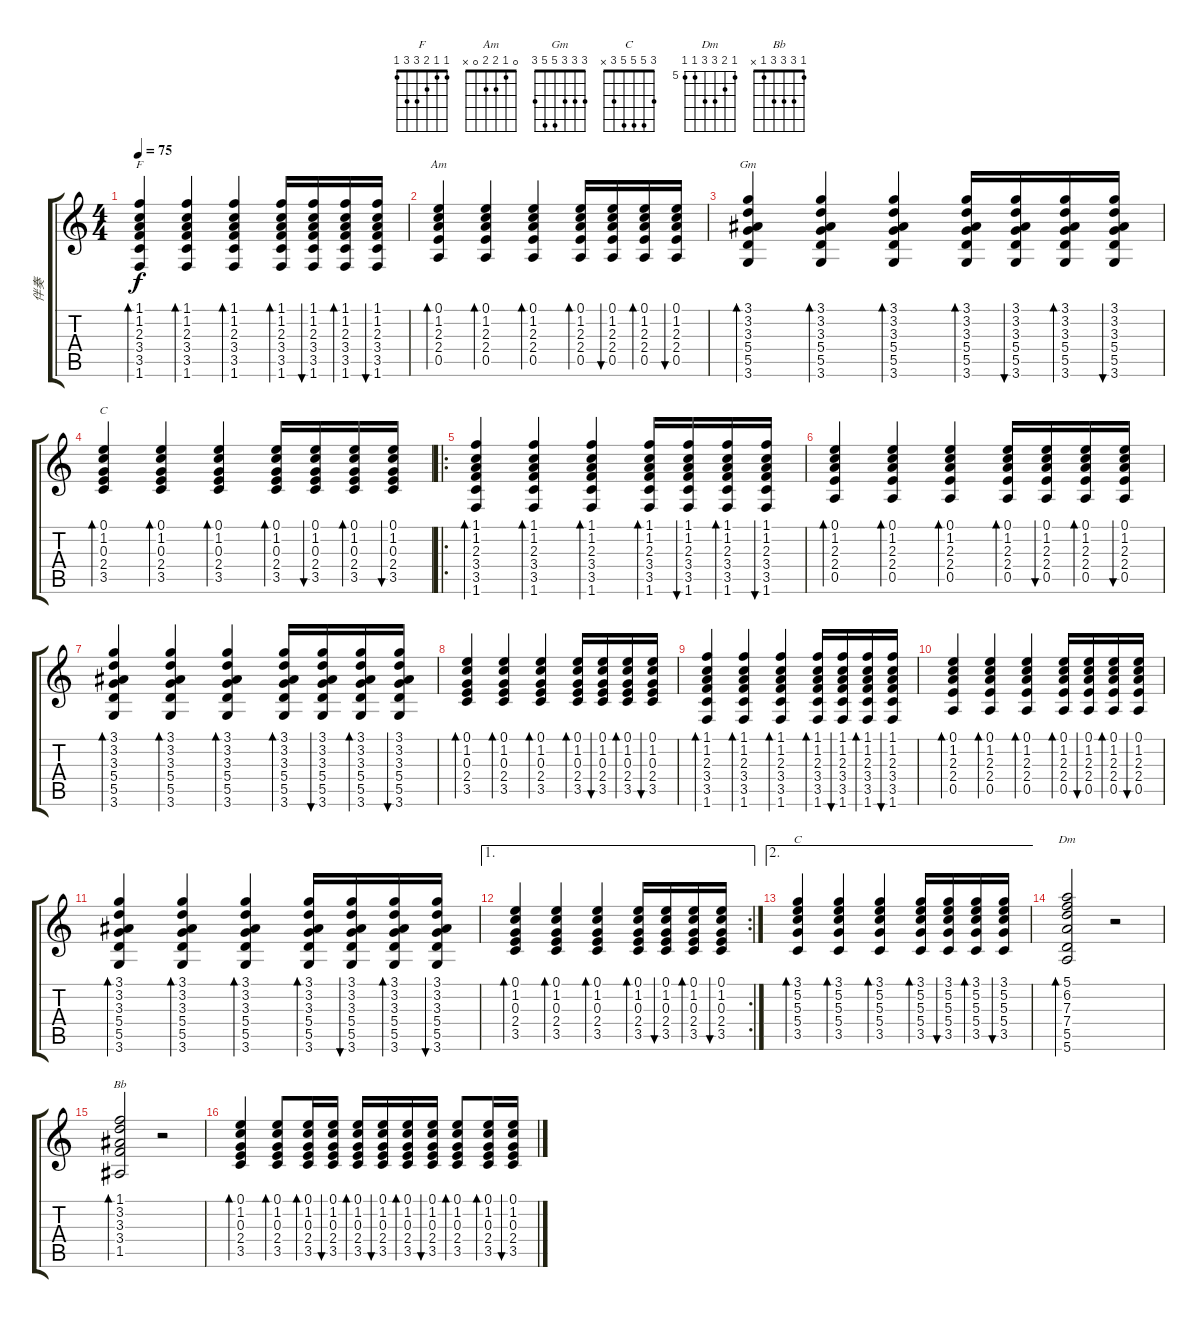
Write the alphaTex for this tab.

\track ("伴奏" "伴奏") {instrument acousticguitarsteel}
\staff {score tabs}
\tuning (E4 B3 G3 D3 A2 E2) {hide}
\chord ("F" 1 1 2 3 3 1)
\chord ("Am" 0 1 2 2 0 x)
\chord ("Gm" 3 3 3 5 5 3)
\chord ("C" 0 1 0 2 3 x)
\chord ("C" 3 5 5 5 3 x)
\chord ("Dm" 5 6 7 7 5 5) {firstfret 5}
\chord ("Bb" 1 3 3 3 1 x)
\ts (4 4)
\tempo 75
\clef g2
\ks c
(1.1 1.2 2.3 3.4 3.5 1.6).4{bd 30 ch "F" dy f instrument acousticguitarsteel} (1.1 1.2 2.3 3.4 3.5 1.6).4{bd 30} (1.1 1.2 2.3 3.4 3.5 1.6).4{bd 30} (1.1 1.2 2.3 3.4 3.5 1.6).16{bd 30} (1.1 1.2 2.3 3.4 3.5 1.6).16{bu 30} (1.1 1.2 2.3 3.4 3.5 1.6).16{bd 30} (1.1 1.2 2.3 3.4 3.5 1.6).16{bu 30} |
(0.1 1.2 2.3 2.4 0.5).4{bd 30 ch "Am"} (0.1 1.2 2.3 2.4 0.5).4{bd 30} (0.1 1.2 2.3 2.4 0.5).4{bd 30} (0.1 1.2 2.3 2.4 0.5).16{bd 30} (0.1 1.2 2.3 2.4 0.5).16{bu 30} (0.1 1.2 2.3 2.4 0.5).16{bd 30} (0.1 1.2 2.3 2.4 0.5).16{bu 30} |
(3.1 3.2 3.3 5.4 5.5 3.6).4{bd 30 ch "Gm"} (3.1 3.2 3.3 5.4 5.5 3.6).4{bd 30} (3.1 3.2 3.3 5.4 5.5 3.6).4{bd 30} (3.1 3.2 3.3 5.4 5.5 3.6).16{bd 30} (3.1 3.2 3.3 5.4 5.5 3.6).16{bu 30} (3.1 3.2 3.3 5.4 5.5 3.6).16{bd 30} (3.1 3.2 3.3 5.4 5.5 3.6).16{bu 30} |
(0.1 1.2 0.3 2.4 3.5).4{bd 30 ch "C"} (0.1 1.2 0.3 2.4 3.5).4{bd 30} (0.1 1.2 0.3 2.4 3.5).4{bd 30} (0.1 1.2 0.3 2.4 3.5).16{bd 30} (0.1 1.2 0.3 2.4 3.5).16{bu 30} (0.1 1.2 0.3 2.4 3.5).16{bd 30} (0.1 1.2 0.3 2.4 3.5).16{bu 30} |
\ro
(1.1 1.2 2.3 3.4 3.5 1.6).4{bd 30} (1.1 1.2 2.3 3.4 3.5 1.6).4{bd 30} (1.1 1.2 2.3 3.4 3.5 1.6).4{bd 30} (1.1 1.2 2.3 3.4 3.5 1.6).16{bd 30} (1.1 1.2 2.3 3.4 3.5 1.6).16{bu 30} (1.1 1.2 2.3 3.4 3.5 1.6).16{bd 30} (1.1 1.2 2.3 3.4 3.5 1.6).16{bu 30} |
(0.1 1.2 2.3 2.4 0.5).4{bd 30} (0.1 1.2 2.3 2.4 0.5).4{bd 30} (0.1 1.2 2.3 2.4 0.5).4{bd 30} (0.1 1.2 2.3 2.4 0.5).16{bd 30} (0.1 1.2 2.3 2.4 0.5).16{bu 30} (0.1 1.2 2.3 2.4 0.5).16{bd 30} (0.1 1.2 2.3 2.4 0.5).16{bu 30} |
(3.1 3.2 3.3 5.4 5.5 3.6).4{bd 30} (3.1 3.2 3.3 5.4 5.5 3.6).4{bd 30} (3.1 3.2 3.3 5.4 5.5 3.6).4{bd 30} (3.1 3.2 3.3 5.4 5.5 3.6).16{bd 30} (3.1 3.2 3.3 5.4 5.5 3.6).16{bu 30} (3.1 3.2 3.3 5.4 5.5 3.6).16{bd 30} (3.1 3.2 3.3 5.4 5.5 3.6).16{bu 30} |
(0.1 1.2 0.3 2.4 3.5).4{bd 30} (0.1 1.2 0.3 2.4 3.5).4{bd 30} (0.1 1.2 0.3 2.4 3.5).4{bd 30} (0.1 1.2 0.3 2.4 3.5).16{bd 30} (0.1 1.2 0.3 2.4 3.5).16{bu 30} (0.1 1.2 0.3 2.4 3.5).16{bd 30} (0.1 1.2 0.3 2.4 3.5).16{bu 30} |
(1.1 1.2 2.3 3.4 3.5 1.6).4{bd 30} (1.1 1.2 2.3 3.4 3.5 1.6).4{bd 30} (1.1 1.2 2.3 3.4 3.5 1.6).4{bd 30} (1.1 1.2 2.3 3.4 3.5 1.6).16{bd 30} (1.1 1.2 2.3 3.4 3.5 1.6).16{bu 30} (1.1 1.2 2.3 3.4 3.5 1.6).16{bd 30} (1.1 1.2 2.3 3.4 3.5 1.6).16{bu 30} |
(0.1 1.2 2.3 2.4 0.5).4{bd 30} (0.1 1.2 2.3 2.4 0.5).4{bd 30} (0.1 1.2 2.3 2.4 0.5).4{bd 30} (0.1 1.2 2.3 2.4 0.5).16{bd 30} (0.1 1.2 2.3 2.4 0.5).16{bu 30} (0.1 1.2 2.3 2.4 0.5).16{bd 30} (0.1 1.2 2.3 2.4 0.5).16{bu 30} |
(3.1 3.2 3.3 5.4 5.5 3.6).4{bd 30} (3.1 3.2 3.3 5.4 5.5 3.6).4{bd 30} (3.1 3.2 3.3 5.4 5.5 3.6).4{bd 30} (3.1 3.2 3.3 5.4 5.5 3.6).16{bd 30} (3.1 3.2 3.3 5.4 5.5 3.6).16{bu 30} (3.1 3.2 3.3 5.4 5.5 3.6).16{bd 30} (3.1 3.2 3.3 5.4 5.5 3.6).16{bu 30} |
\ae 1
\rc 2
(0.1 1.2 0.3 2.4 3.5).4{bd 30} (0.1 1.2 0.3 2.4 3.5).4{bd 30} (0.1 1.2 0.3 2.4 3.5).4{bd 30} (0.1 1.2 0.3 2.4 3.5).16{bd 30} (0.1 1.2 0.3 2.4 3.5).16{bu 30} (0.1 1.2 0.3 2.4 3.5).16{bd 30} (0.1 1.2 0.3 2.4 3.5).16{bu 30} |
\ae 2
(3.1 5.2 5.3 5.4 3.5).4{bd 30 ch "C"} (3.1 5.2 5.3 5.4 3.5).4{bd 30} (3.1 5.2 5.3 5.4 3.5).4{bd 30} (3.1 5.2 5.3 5.4 3.5).16{bd 30} (3.1 5.2 5.3 5.4 3.5).16{bu 30} (3.1 5.2 5.3 5.4 3.5).16{bd 30} (3.1 5.2 5.3 5.4 3.5).16{bu 30} |
(5.1 6.2 7.3 7.4 5.5 5.6).2{bd 120 ch "Dm"} r.2 |
(1.1 3.2 3.3 3.4 1.5).2{bd 120 ch "Bb"} r.2 |
(0.1 1.2 0.3 2.4 3.5).4{bd 30} (0.1 1.2 0.3 2.4 3.5).8{bd 30} (0.1 1.2 0.3 2.4 3.5).16{bd 30} (0.1 1.2 0.3 2.4 3.5).16{bu 30} (0.1 1.2 0.3 2.4 3.5).16{bd 30} (0.1 1.2 0.3 2.4 3.5).16{bu 30} (0.1 1.2 0.3 2.4 3.5).16{bd 30} (0.1 1.2 0.3 2.4 3.5).16{bu 30} (0.1 1.2 0.3 2.4 3.5).8{bd 30} (0.1 1.2 0.3 2.4 3.5).16{bd 30} (0.1 1.2 0.3 2.4 3.5).16{bu 30}
